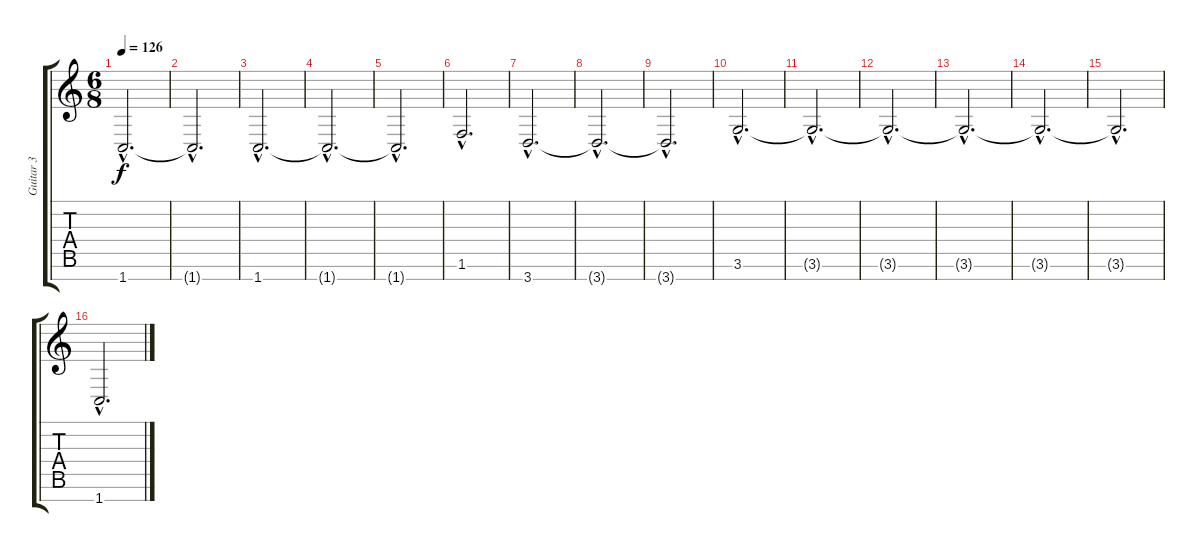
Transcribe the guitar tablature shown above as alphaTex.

\track ("Guitar 3" "Guitar 3") {instrument acousticguitarnylon}
\staff {score tabs}
\tuning (E4 B3 G3 D3 A2 E2 B1) {hide}
\ts (6 8)
\tempo 126
\clef g2
\ks c
1.7{hac t}.2{d dy f} |
1.7{hac t}.2{d} |
1.7{hac}.2{d} |
1.7{hac t}.2{d} |
1.7{hac t}.2{d} |
1.6{hac}.2{d} |
3.7{hac}.2{d} |
3.7{hac t}.2{d} |
3.7{hac t}.2{d} |
3.6{hac}.2{d} |
3.6{hac t}.2{d} |
3.6{hac t}.2{d} |
3.6{hac t}.2{d} |
3.6{hac t}.2{d} |
3.6{hac t}.2{d} |
1.7{hac}.2{d}
